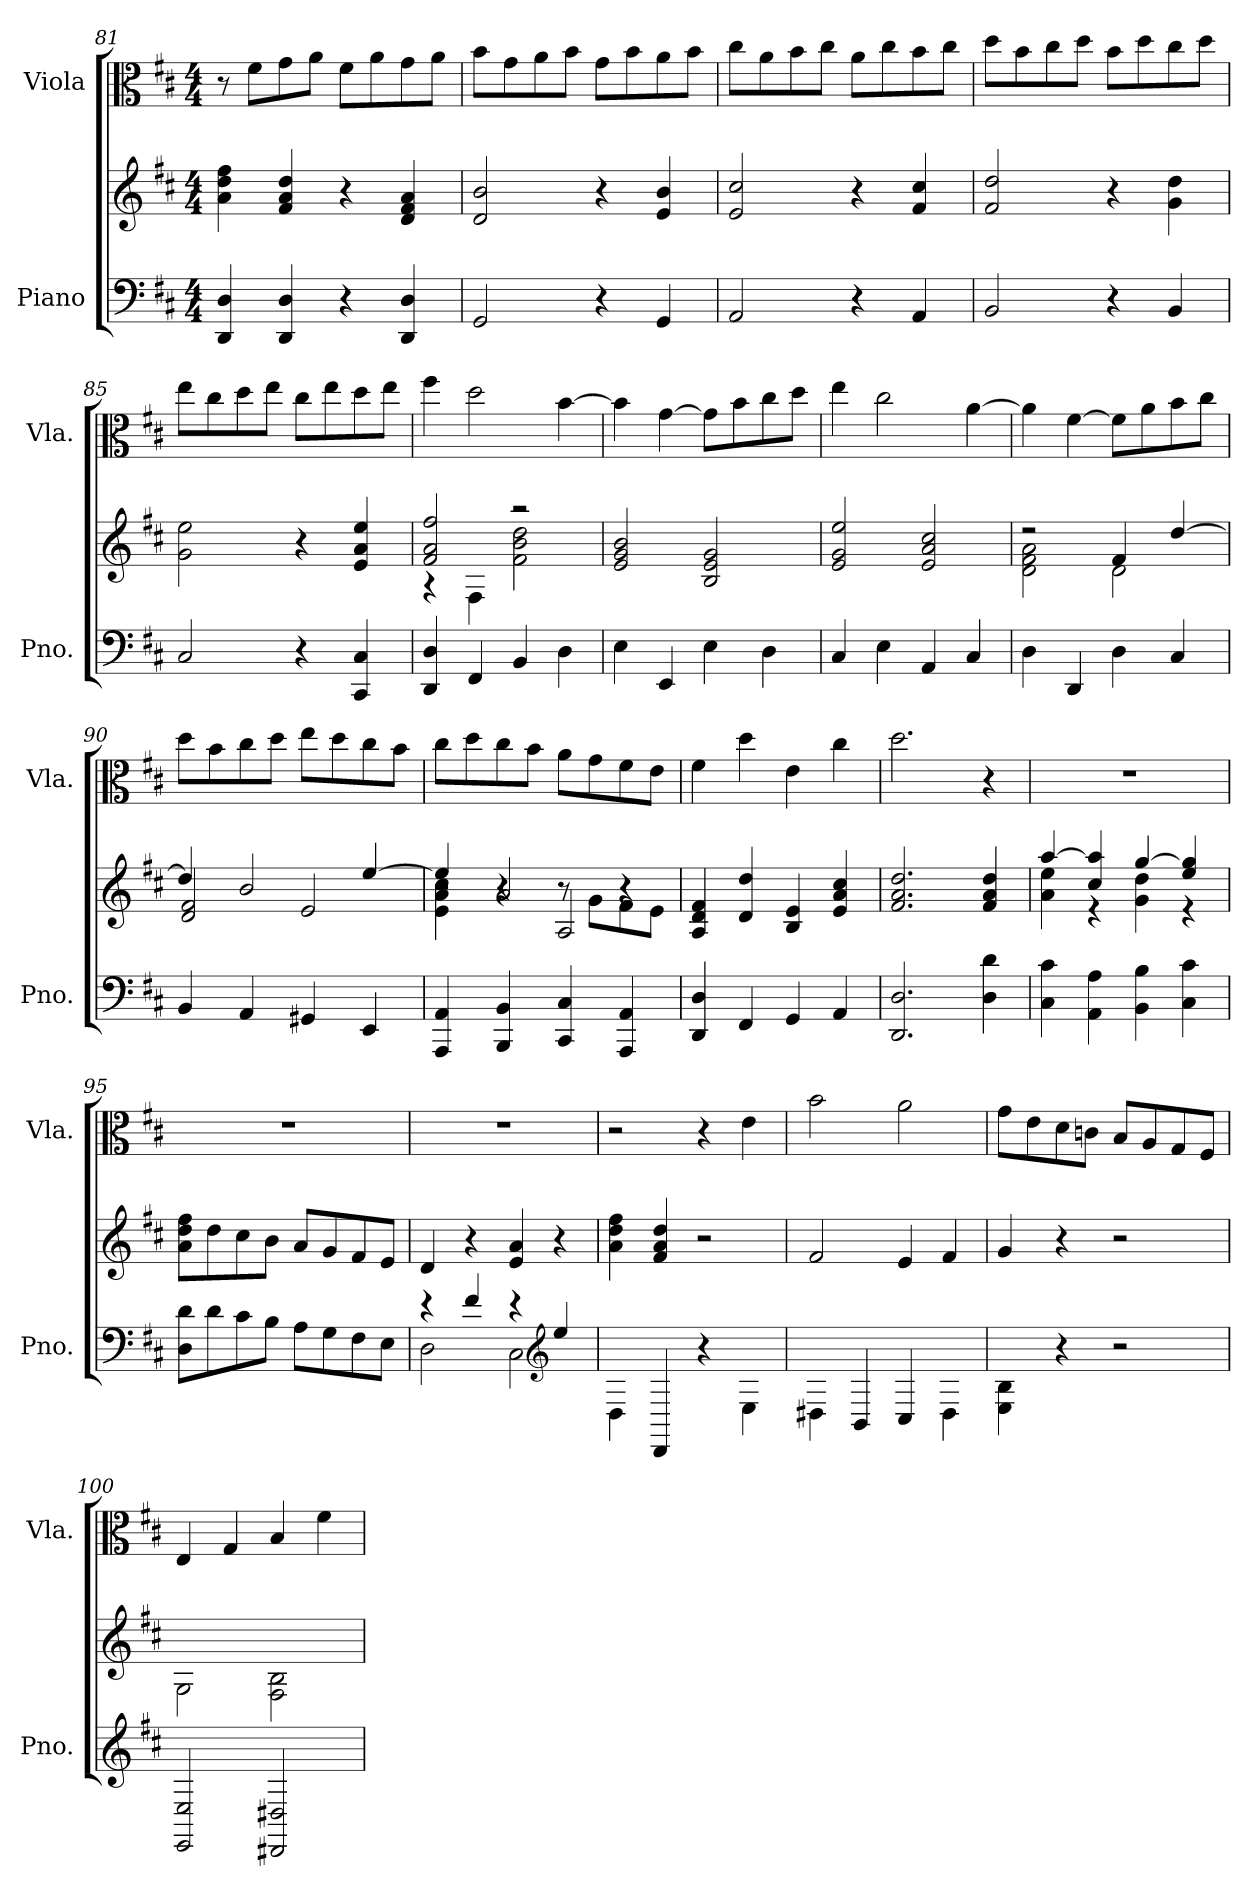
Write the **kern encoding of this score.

**kern	**kern	**kern
*part2	*part2	*part1
*staff3	*staff2	*staff1
*I"Piano	*	*I"Viola
*I'Pno.	*	*I'Vla.
*clefF4	*clefG2	*clefC3
*k[f#c#]	*k[f#c#]	*k[f#c#]
*M4/4	*M4/4	*M4/4
=81	=81	=81
4DD/ 4D/	4a\ 4dd\ 4ff#\	8r
.	.	8f#\L
4DD/ 4D/	4f#/ 4a/ 4dd/	8g\
.	.	8a\J
4r	4r	8f#\L
.	.	8a\
4DD/ 4D/	4d/ 4f#/ 4a/	8g\
.	.	8a\J
=82	=82	=82
2GG/	2d/ 2b/	8b\L
.	.	8g\
.	.	8a\
.	.	8b\J
4r	4r	8g\L
.	.	8b\
4GG/	4e/ 4b/	8a\
.	.	8b\J
!!LO:PB:g=z
=83	=83	=83
2AA/	2e/ 2cc#/	8cc#\L
.	.	8a\
.	.	8b\
.	.	8cc#\J
4r	4r	8a\L
.	.	8cc#\
4AA/	4f#/ 4cc#/	8b\
.	.	8cc#\J
=84	=84	=84
2BB/	2f#/ 2dd/	8dd\L
.	.	8b\
.	.	8cc#\
.	.	8dd\J
4r	4r	8b\L
.	.	8dd\
4BB/	4g\ 4dd\	8cc#\
.	.	8dd\J
=85	=85	=85
2C#/	2g\ 2ee\	8ee\L
.	.	8cc#\
.	.	8dd\
.	.	8ee\J
4r	4r	8cc#\L
.	.	8ee\
4CC#/ 4C#/	4e/ 4a/ 4ee/	8dd\
.	.	8ee\J
=86	=86	=86
*	*^	*
4DD/ 4D/	2f#/ 2a/ 2ff#/	4r	4ff#\
4FF#/	.	4F#\	2dd\
4BB/	2r	2f#\ 2b\ 2dd\	.
4D\	.	.	[4b\
*	*v	*v	*
!!LO:LB:g=z
=87	=87	=87
4E\	2e/ 2g/ 2b/	4b\]
4EE/	.	[4g\
4E\	2B/ 2e/ 2g/	8g\L]
.	.	8b\
4D\	.	8cc#\
.	.	8dd\J
=88	=88	=88
4C#/	2e/ 2g/ 2ee/	4ee\
4E\	.	2cc#\
4AA/	2e/ 2a/ 2cc#/	.
4C#/	.	[4a\
=89	=89	=89
*	*^	*
4D\	2r	2d\ 2f#\ 2a\	4a\]
4DD/	.	.	[4f#\
4D\	4f#/	2d\	8f#\L]
.	.	.	8a\
4C#/	[4dd/	.	8b\
.	.	.	8cc#\J
=90	=90	=90	=90
4BB/	4dd/]	2d/ 2f#/	8dd\L
.	.	.	8b\
4AA/	2b/	.	8cc#\
.	.	.	8dd\J
4GG#X/	.	2e/	8ee\L
.	.	.	8dd\
4EE/	[4ee/	.	8cc#\
.	.	.	8b\J
=91	=91	=91	=91
*	*	*^	*
4AAA/ 4AA/	4ee/]	4e\ 4a\ 4cc#\	2r	8cc#\L
.	.	.	.	8dd\
4BBB/ 4BB/	2a/	4r	.	8cc#\
.	.	.	.	8b\J
4CC#/ 4C#/	.	8r	2A/	8a\L
.	.	8g\L	.	8g\
4AAA/ 4AA/	4r	8f#\	.	8f#\
.	.	8e\J	.	8e\J
*	*v	*v	*v	*
!!LO:LB:g=z
=92	=92	=92
4DD/ 4D/	4A/ 4d/ 4f#/	4f#\
4FF#/	4d/ 4dd/	4dd\
4GG/	4B/ 4e/	4e\
4AA/	4e/ 4a/ 4cc#/	4cc#\
=93	=93	=93
2.DD/ 2.D/	2.f#/ 2.a/ 2.dd/	2.dd\
4D\ 4d\	4f#/ 4a/ 4dd/	4r
=94	=94	=94
*	*^	*
4C#\ 4c#\	[4aa/	4a\ 4ee\	1r
4AA\ 4A\	4cc#/ 4aa/]	4r	.
4BB\ 4B\	[4gg/	4g\ 4dd\	.
4C#\ 4c#\	4ee/ 4gg/]	4r	.
*	*v	*v	*
=95	=95	=95
8D\ 8d\L	8a\ 8dd\ 8ff#\L	1r
8d\	8dd\	.
8c#\	8cc#\	.
8B\J	8b\J	.
8A\L	8a/L	.
8G\	8g/	.
8F#\	8f#/	.
8E\J	8e/J	.
=96	=96	=96
*^	*	*
4r	2D\	4d/	1r
4f#/	.	4r	.
4r	2C#\	4e/ 4a/	.
*clefG2	*	*	*
4ee/	.	4r	.
*v	*v	*	*
=97	=97	=97
4D\	4a\ 4dd\ 4ff#\	2r
4DD/	4f#/ 4a/ 4dd/	.
4r	2r	4r
4E\	.	4e\
=98	=98	=98
4D#X\	2f#/	2b\
4BB/	.	.
4C#/	4e/	2a\
4D#\	4f#/	.
!!LO:LB:g=z
=99	=99	=99
4E\ 4B\	4g/	8g\L
.	.	8e\
4r	4r	8d\
.	.	8cn\J
2r	2r	8B/L
.	.	8A/
.	.	8G/
.	.	8F#/J
=100	=100	=100
2EE/ 2E/	2G\	4E/
.	.	4G/
2DD#X/ 2D#X/	2F#\ 2B\	4B/
.	.	4f#\
=	=	=
*-	*-	*-
